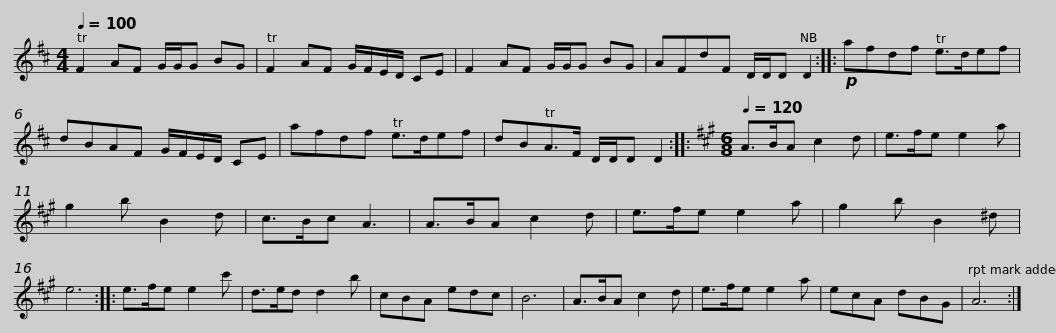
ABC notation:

X:1
L:1/8
Q:1/4=100
M:4/4
I:linebreak $
K:D
V:1 treble
V:1
 F2 AF G/G/G BG | F2 AF G/F/E/D/ CE | F2 AF G/G/G BG | AFdF D/D/D D2 ::!p! afdf e>def |$ %5
 dBAF G/F/E/D/ CE | afdf e>def | dBA>F D/D/D D2 ::[K:A][M:6/8][Q:1/4=120] A>BA c2 d | e>fe e2 a |$ %10
 g2 b B2 d | c>Bc A3 | A>BA c2 d | e>fe e2 a | g2 b B2 ^d | %15
 e6 :: e>fe e2 c' | d>ed d2 b |$ cBA edc | B6 | %20
 A>BA c2 d | e>fe e2 a | ecA dBG | A6 :| %24
